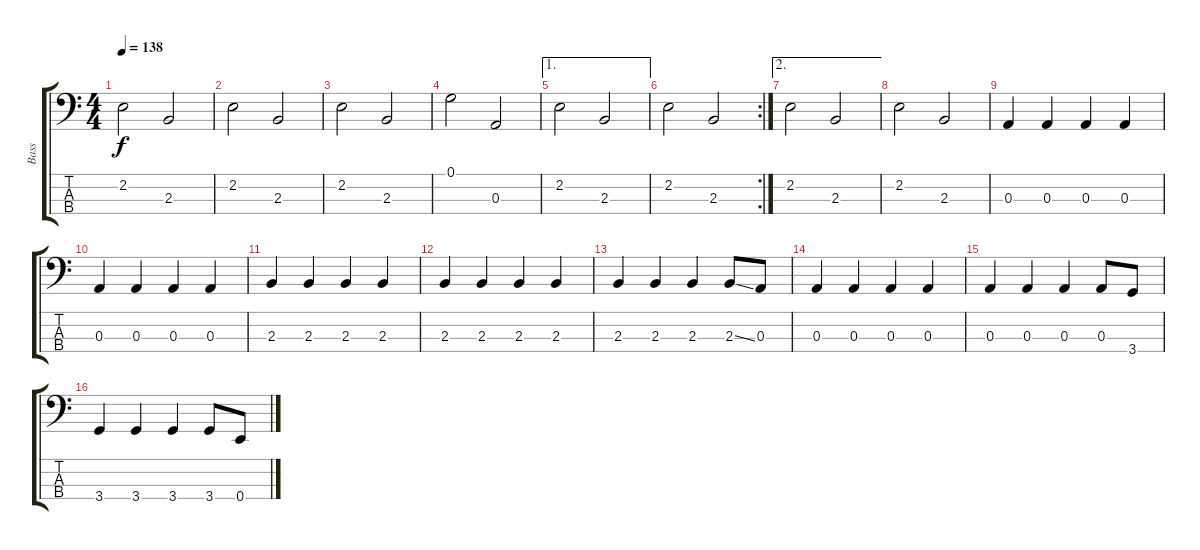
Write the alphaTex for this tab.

\track ("Bass" "Bass") {instrument electricbassfinger}
\staff {score tabs}
\tuning (G2 D2 A1 E1) {hide}
\ts (4 4)
\tempo 138
\clef f4
\ks c
2.2.2{dy f} 2.3.2 |
2.2.2 2.3.2 |
2.2.2 2.3.2 |
0.1.2 0.3.2 |
\ae 1
2.2.2 2.3.2 |
\rc 2
2.2.2 2.3.2 |
\ae 2
2.2.2 2.3.2 |
2.2.2 2.3.2 |
0.3.4 0.3.4 0.3.4 0.3.4 |
0.3.4 0.3.4 0.3.4 0.3.4 |
2.3.4 2.3.4 2.3.4 2.3.4 |
2.3.4 2.3.4 2.3.4 2.3.4 |
2.3.4 2.3.4 2.3.4 2.3{ss}.8 0.3.8 |
0.3.4 0.3.4 0.3.4 0.3.4 |
0.3.4 0.3.4 0.3.4 0.3.8 3.4.8 |
3.4.4 3.4.4 3.4.4 3.4.8 0.4.8
